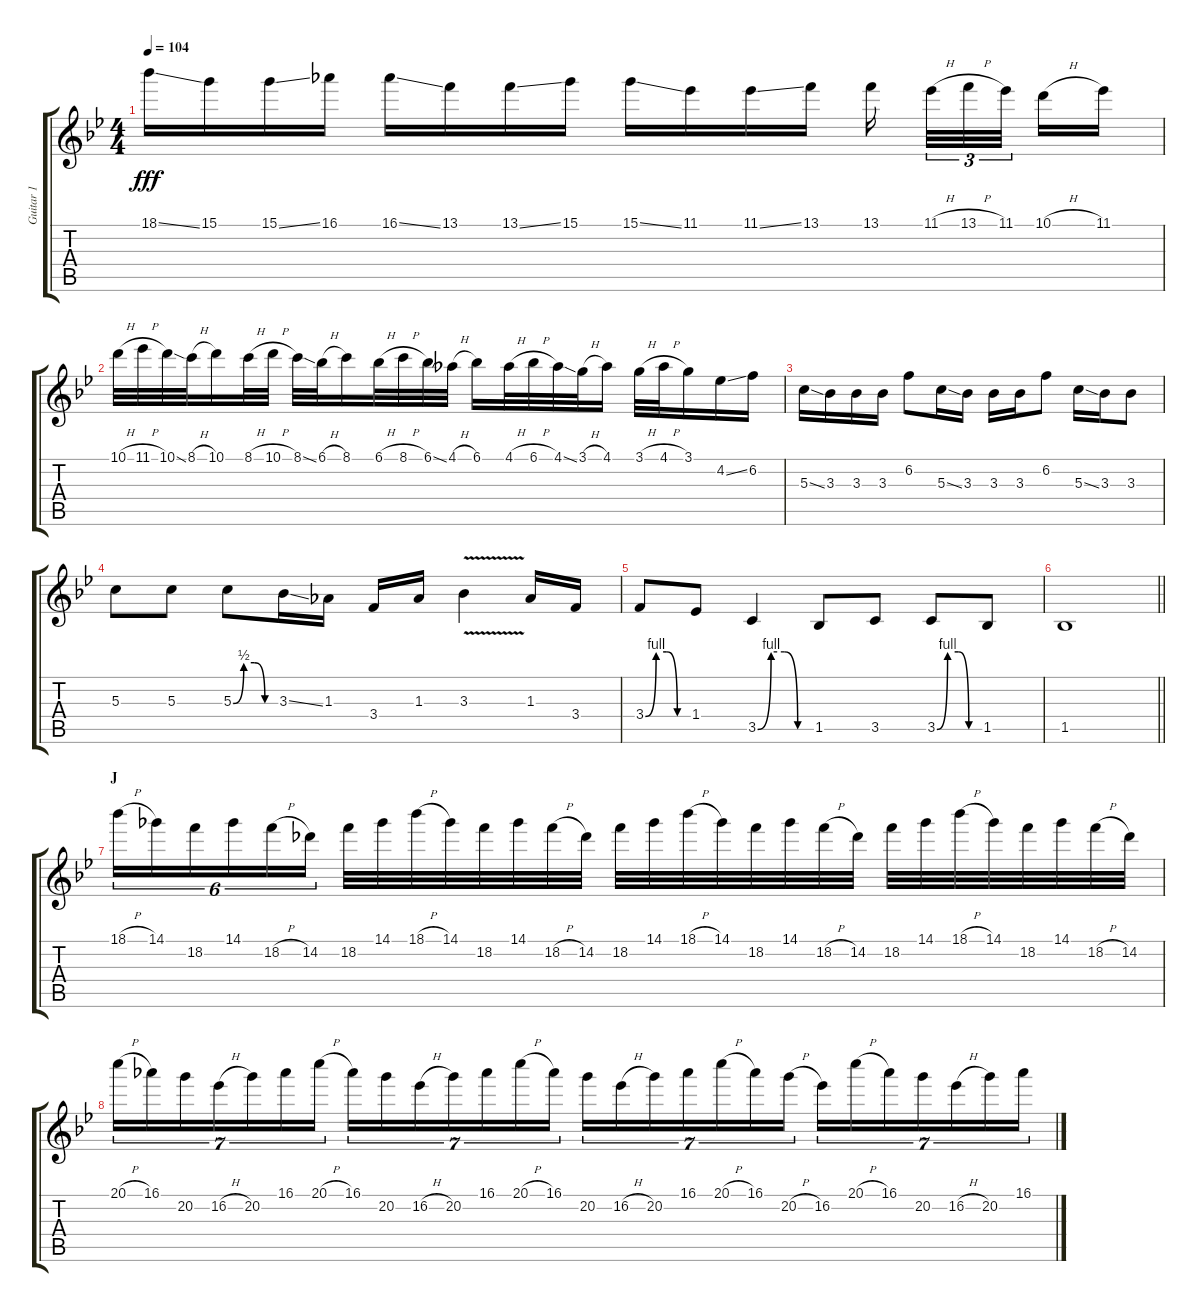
\track ("Guitar 1" "Guitar 1") {instrument distortionguitar}
\staff {score tabs}
\tuning (E4 B3 G3 D3 A2 E2) {hide}
\ts (4 4)
\tempo 104
\clef g2
\ks bb
18.1{ss}.16{dy fff} 15.1.16 15.1{ss}.16 16.1.16 16.1{ss}.16 13.1.16 13.1{ss}.16 15.1.16 15.1{ss}.16 11.1.16 11.1{ss}.16 13.1.16 13.1.16 11.1{h}.32{tu (3 2)} 13.1{h}.32{tu (3 2)} 11.1.32{tu (3 2)} 10.1{h}.16 11.1.16 |
10.1{h}.32 11.1{h}.32 10.1{ss}.32 8.1{h}.32 10.1.16 8.1{h}.32 10.1{h}.32 8.1{ss}.32 6.1{h}.32 8.1.16 6.1{h}.32 8.1{h}.32 6.1{ss}.32 4.1{h}.32 6.1.16 4.1{h}.32 6.1{h}.32 4.1{ss}.32 3.1{h}.32 4.1.16 3.1{h}.32 4.1{h}.32 3.1.16 4.2{ss}.16 6.2.16 |
5.3{ss}.16 3.3.16 3.3.16 3.3.16 6.2.8 5.3{ss}.16 3.3.16 3.3.16 3.3.16 6.2.8 5.3{ss}.16 3.3.16 3.3.8 |
5.3.8 5.3.8 5.3{be (custom 0 0 15 2 30 2 45 0 60 0)}.8 3.3{ss}.16 1.3.16 3.4.16 1.3.16 3.3{v}.4 1.3.16 3.4.16 |
3.4{be (custom 0 0 15 4 30 4 45 0 60 0)}.8 1.4.8 3.5{be (custom 0 0 15 4 30 4 45 0 60 0)}.4 1.5.8 3.5.8 3.5{be (custom 0 0 15 4 30 4 45 0 60 0)}.8 1.5.8 |
\barLineRight lightlight
1.5.1 |
\section ("" "J")
18.1{h}.16{tu (6 4)} 14.1.16{tu (6 4)} 18.2.16{tu (6 4)} 14.1.16{tu (6 4)} 18.2{h}.16{tu (6 4)} 14.2.16{tu (6 4)} 18.2.32 14.1.32 18.1{h}.32 14.1.32 18.2.32 14.1.32 18.2{h}.32 14.2.32 18.2.32 14.1.32 18.1{h}.32 14.1.32 18.2.32 14.1.32 18.2{h}.32 14.2.32 18.2.32 14.1.32 18.1{h}.32 14.1.32 18.2.32 14.1.32 18.2{h}.32 14.2.32 |
20.1{h}.16{tu (7 4)} 16.1.16{tu (7 4)} 20.2.16{tu (7 4)} 16.2{h}.16{tu (7 4)} 20.2.16{tu (7 4)} 16.1.16{tu (7 4)} 20.1{h}.16{tu (7 4)} 16.1.16{tu (7 4)} 20.2.16{tu (7 4)} 16.2{h}.16{tu (7 4)} 20.2.16{tu (7 4)} 16.1.16{tu (7 4)} 20.1{h}.16{tu (7 4)} 16.1.16{tu (7 4)} 20.2.16{tu (7 4)} 16.2{h}.16{tu (7 4)} 20.2.16{tu (7 4)} 16.1.16{tu (7 4)} 20.1{h}.16{tu (7 4)} 16.1.16{tu (7 4)} 20.2{h}.16{tu (7 4)} 16.2.16{tu (7 4)} 20.1{h}.16{tu (7 4)} 16.1.16{tu (7 4)} 20.2.16{tu (7 4)} 16.2{h}.16{tu (7 4)} 20.2.16{tu (7 4)} 16.1{h}.16{tu (7 4)}
